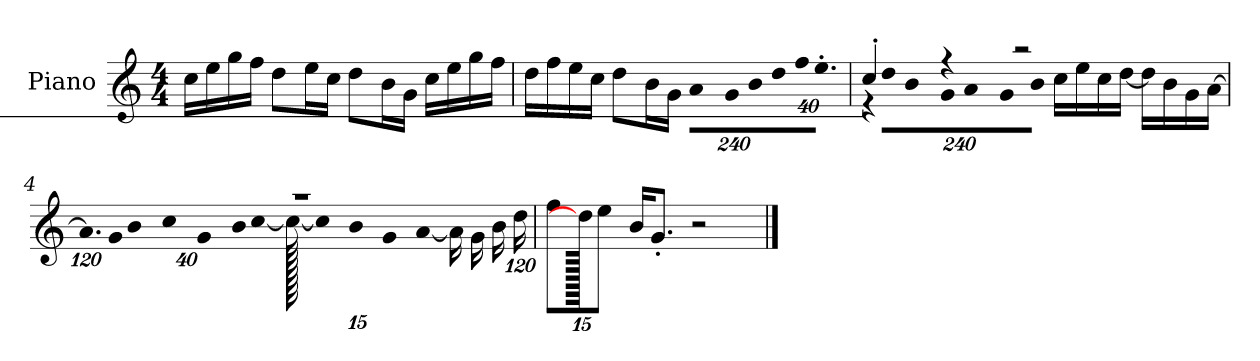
**kern
*part1
*staff1
*I"Piano
*I'P-no
*clefG2
*k[]
*M4/4
*MM90
=1
16cc\LL
16ee\
16gg\
16ff\JJ
8dd\L
16ee\L
16cc\JJ
8dd\L
16b\L
16g\JJ
16cc\LL
16ee\
16gg\
16ff\JJ
=2
16dd\LL
16ff\
16ee\
16cc\JJ
8dd\L
16b\L
16g\JJ
*Xbrackettup
!LO:N:vis=8
960%137a\L
!LO:N:vis=16
1920%137g\L
!LO:N:vis=16
1920%137b\
!LO:N:vis=16
1920%137dd\
!LO:N:vis=32
640%23ff\K
!LO:N:vis=16.
960%103ee'\JJ
=3
*^
*	*brackettup
!	!LO:N:vis=32
4cc'/	640%23r
!	!LO:N:vis=16
.	1920%137dd\LL
!	!LO:N:vis=32
.	640%23b\K
!	!LO:N:vis=16
.	1920%137g\J
!	!LO:N:vis=8
.	960%137a\
4r	.
!	!LO:N:vis=16
.	1920%137g\L
!	!LO:N:vis=16
.	1920%137b\JJ
2r	16cc\LL
.	16ee\
.	16cc\
.	[16dd\JJ
.	16dd\LL]
.	16b\
.	16g\
.	[16a\JJ
!!LO:LB:g=z	!!
=4	=4
*	*Xbrackettup
!	!LO:N:vis=16.
1r	960%103a\LL]
!	!LO:N:vis=32
.	640%23g\K
!	!LO:N:vis=16
.	1920%137b\
!	!LO:N:vis=16
.	1920%137cc\
!	!LO:N:vis=16
.	1920%137g\
!	!LO:N:vis=32
.	640%23b\K
.	[384%41cc\J
.	1920cc\_
.	24cc\LL]
.	24b\J
.	12g\
.	[12a\J
.	16a\LL]
.	16g\
.	16b\
.	[1920%119dd\JJ
*v	*v
=5
8ff\L
1920dd\]
8ee\J
16b/KL
8.g'/J
2r
==
*-
